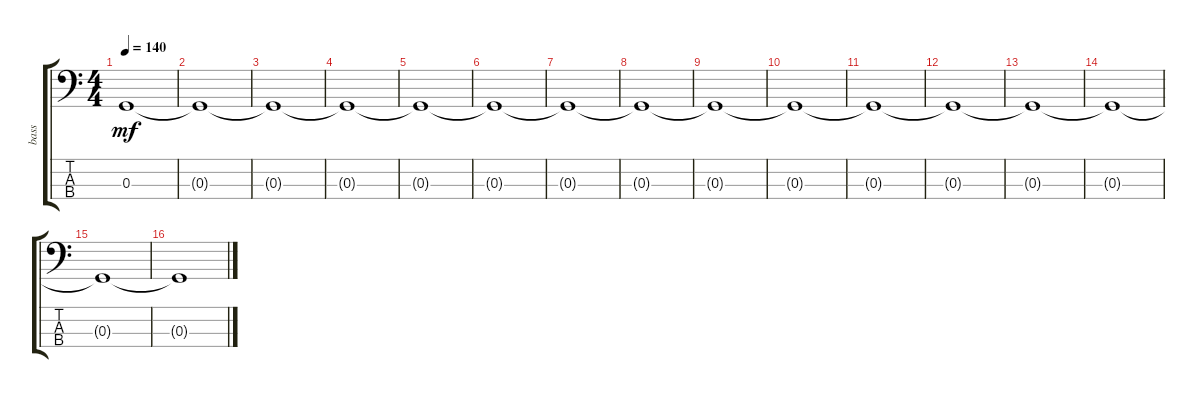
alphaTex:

\track ("bass" "bass") {instrument electricbassfinger}
\staff {score tabs}
\tuning (F2 C2 G1 D1) {hide}
\ts (4 4)
\tempo 140
\clef f4
\ks c
0.3{t}.1{dy mf} |
0.3{t}.1 |
0.3{t}.1 |
0.3{t}.1 |
0.3{t}.1 |
0.3{t}.1 |
0.3{t}.1 |
0.3{t}.1 |
0.3{t}.1 |
0.3{t}.1 |
0.3{t}.1 |
0.3{t}.1 |
0.3{t}.1 |
0.3{t}.1 |
0.3{t}.1 |
0.3{t}.1
